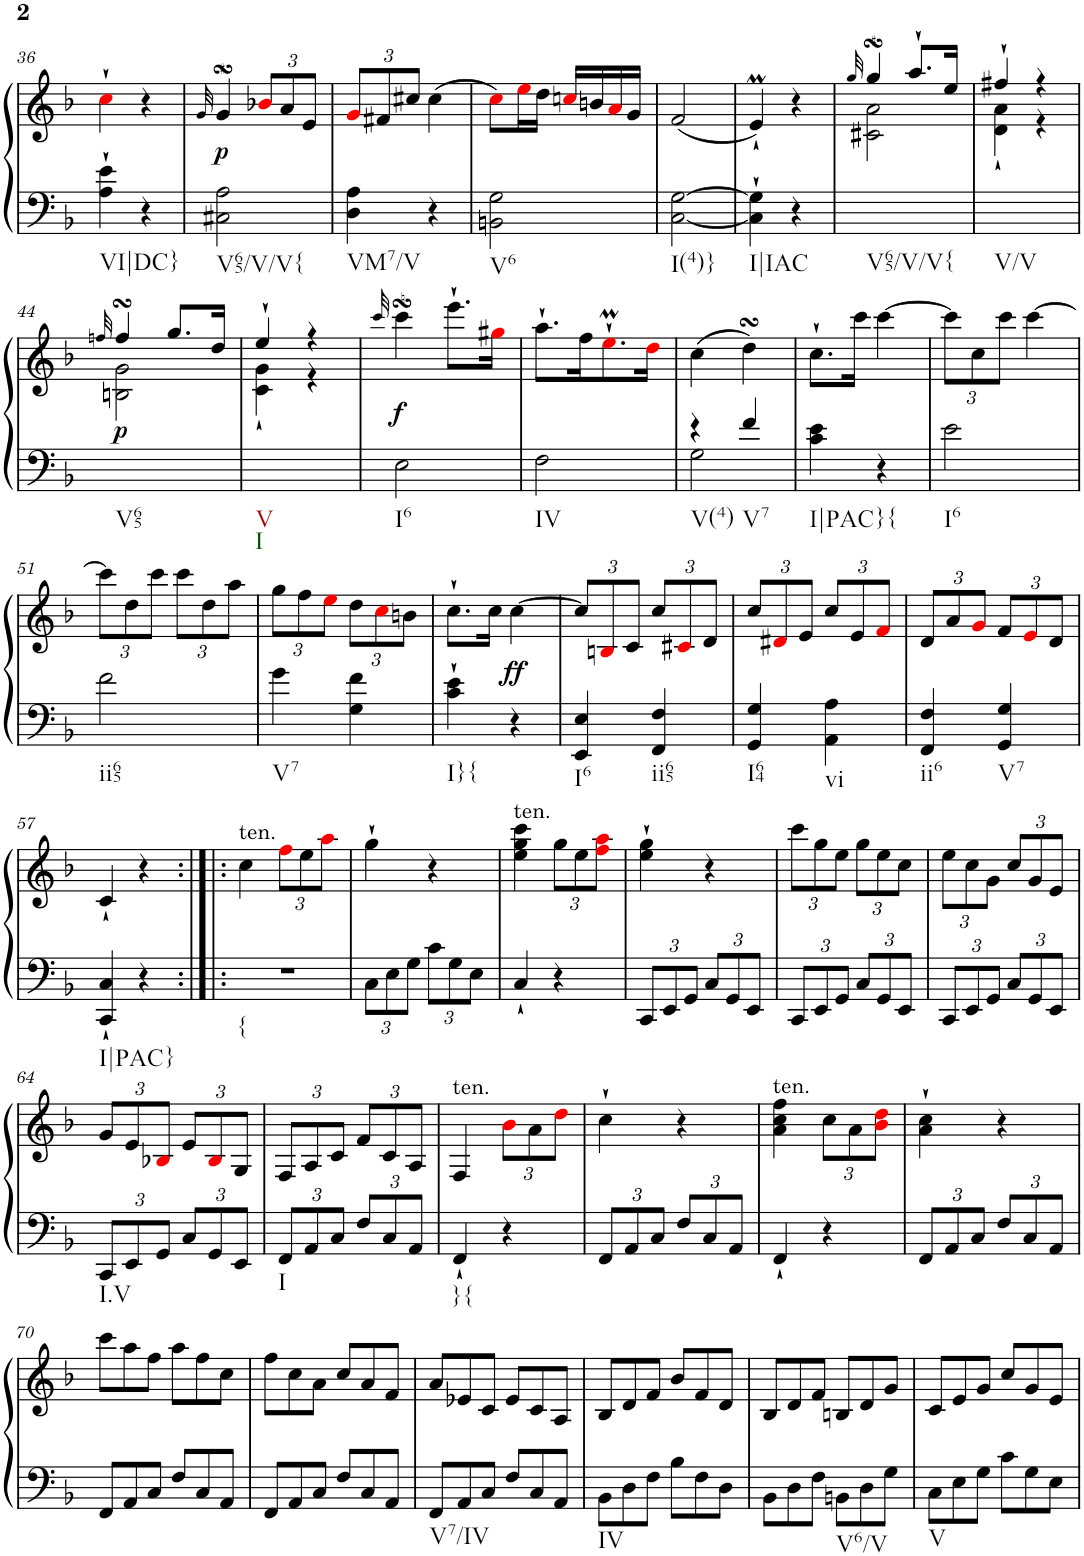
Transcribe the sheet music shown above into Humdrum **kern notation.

**kern	**kern	**dynam	**harte
*part1	*part1	*part1	*part1
*staff2	*staff1	*staff1/2	*
*I"Harpsichord	*	*	*
*I'Hch.	*	*	*
!!LO:PB:g=z
*clefF4	*clefG2	*	*
*k[b-]	*k[b-]	*	*
*M2/4	*M2/4	*	*
=36	=36	=36	=36
4A\` 4e\`	4cc`i\	.	.
4r	4r	.	.
=37	=37	=37	=37
.	32qg/	.	.
!	!	!LO:DY:b	!
2C#X\ 2A\	4gsSSS/	p	.
*	*Xbrackettup	*	*
.	12b-Xi/L	.	.
.	12a/	.	.
.	12e/J	.	.
=38	=38	=38	=38
4D\ 4A\	12gi/L	.	.
.	12f#X/	.	.
.	12cc#X/J	.	.
4r	(>4cc#\	.	.
=39	=39	=39	=39
2BBn\ 2G\	8cci\L)	.	.
.	16eei\L	.	.
.	16dd\JJ	.	.
.	16ccni/LL	.	.
.	16bn/	.	.
.	16ai/	.	.
.	16g/JJ	.	.
=40	=40	=40	=40
[2C\ [2G\	(<2f/	.	.
=41	=41	=41	=41
4C\]` 4G\]`	4em`/)	.	.
4r	4r	.	.
=42	=42	=42	=42
.	32qgg/	.	.
*	*^	*	*
2ryy	4ggsSSS/	2c#X\ 2a\	.	.
.	8.aa`/L	.	.	.
.	16ee/Jk	.	.	.
=43	=43	=43	=43	=43
2ryy	4ff#X`/	4d\` 4a\`	.	.
.	4r	4r	.	.
!!LO:LB:g=z	!!
=44	=44	=44	=44	=44
.	32qffn/	.	.	.
!	!	!	!LO:DY:b	!
2ryy	4ffsSSs/	2Bn\ 2g\	p	.
.	8.gg/L	.	.	.
.	16dd/Jk	.	.	.
=45	=45	=45	=45	=45
2ryy	4ee`/	4c\` 4g\`	.	.
.	4r	4r	.	.
*	*v	*v	*	*
=46	=46	=46	=46
.	32qccc/	.	.
!	!	!LO:DY:b	!
2E\	4cccsSSS\	f	.
.	8.eee`\L	.	.
.	16gg#Xi\Jk	.	.
=47	=47	=47	=47
2F\	8.aa`\L	.	.
.	16ff\K	.	.
.	8.eem`i\	.	.
.	16ddi\Jk	.	.
=48	=48	=48	=48
*^	*	*	*
4r	2G\	(>4cc\	.	.
4f/	.	4ddsSSS\)	.	.
*v	*v	*	*	*
=49	=49	=49	=49
4c\ 4e\	8.cc`\L	.	.
.	16ccc\Jk	.	.
4r	[4ccc\	.	.
=50	=50	=50	=50
2e\	12ccc\L]	.	.
.	12cc\	.	.
.	12ccc\J	.	.
.	[4ccc\	.	.
!!LO:LB:g=z
=51	=51	=51	=51
2f\	12ccc\L]	.	.
.	12dd\	.	.
.	12ccc\J	.	.
.	12ccc\L	.	.
.	12dd\	.	.
.	12aa\J	.	.
=52	=52	=52	=52
4g\	12gg\L	.	.
.	12ff\	.	.
.	12eei\J	.	.
4G\ 4f\	12dd\L	.	.
.	12cci\	.	.
.	12bn\J	.	.
=53	=53	=53	=53
4c\` 4e\`	8.cc`\L	.	.
.	16cc\Jk	.	.
!	!	!LO:DY:b	!
4r	[4cc\	ff	.
=54	=54	=54	=54
4EE/ 4E/	12cc/L]	.	.
.	12Bni/	.	.
.	12c/J	.	.
4FF/ 4F/	12cc/L	.	.
.	12c#Xi/	.	.
.	12d/J	.	.
=55	=55	=55	=55
4GG/ 4G/	12cc/L	.	.
.	12d#Xi/	.	.
.	12e/J	.	.
4AA\ 4A\	12cc/L	.	.
.	12e/	.	.
.	12fi/J	.	.
=56	=56	=56	=56
4FF/ 4F/	12d/L	.	.
.	12a/	.	.
.	12gi/J	.	.
4GG/ 4G/	12f/L	.	.
.	12ei/	.	.
.	12d/J	.	.
!!LO:LB:g=z
=57	=57	=57	=57
4CC/` 4C/`	4c`/	.	.
4r	4r	.	.
=58:|!|:	=58:|!|:	=58:|!|:	=58:|!|:
!	!LO:TX:a:t=ten.	!	!LO:H:kt={
2r	4cc\	.	N
.	12ffi\L	.	.
.	12ee\	.	.
.	12aai\J	.	.
=59	=59	=59	=59
*Xbrackettup	*	*	*
12C\L	4gg`\	.	.
12E\	.	.	.
12G\J	.	.	.
12c\L	4r	.	.
12G\	.	.	.
12E\J	.	.	.
=60	=60	=60	=60
!	!LO:TX:a:t=ten.	!	!
4C`/	4ee\ 4gg\ 4ccc\	.	.
4r	12gg\L	.	.
.	12ee\	.	.
.	12ffi\ 12aai\J	.	.
=61	=61	=61	=61
12CC/L	4ee\` 4gg\`	.	.
12EE/	.	.	.
12GG/J	.	.	.
12C/L	4r	.	.
12GG/	.	.	.
12EE/J	.	.	.
=62	=62	=62	=62
12CC/L	12ccc\L	.	.
12EE/	12gg\	.	.
12GG/J	12ee\J	.	.
12C/L	12gg\L	.	.
12GG/	12ee\	.	.
12EE/J	12cc\J	.	.
=63	=63	=63	=63
12CC/L	12ee\L	.	.
12EE/	12cc\	.	.
12GG/J	12g\J	.	.
12C/L	12cc/L	.	.
12GG/	12g/	.	.
12EE/J	12e/J	.	.
!!LO:LB:g=z
=64	=64	=64	=64
12CC/L	12g/L	.	.
12EE/	12e/	.	.
12GG/J	12B-Xi/J	.	.
12C/L	12e/L	.	.
12GG/	12B-i/	.	.
12EE/J	12G/J	.	.
=65	=65	=65	=65
12FF/L	12F/L	.	.
12AA/	12A/	.	.
12C/J	12c/J	.	.
12F/L	12f/L	.	.
12C/	12c/	.	.
12AA/J	12A/J	.	.
=66	=66	=66	=66
!	!LO:TX:a:t=ten.	!	!LO:H:kt=}{
4FF`/	4F/	.	N
4r	12b-i\L	.	.
.	12a\	.	.
.	12ddi\J	.	.
=67	=67	=67	=67
12FF/L	4cc`\	.	.
12AA/	.	.	.
12C/J	.	.	.
12F/L	4r	.	.
12C/	.	.	.
12AA/J	.	.	.
=68	=68	=68	=68
!	!LO:TX:a:t=ten.	!	!
4FF`/	4a\ 4cc\ 4ff\	.	.
4r	12cc\L	.	.
.	12a\	.	.
.	12b-i\ 12ddi\J	.	.
=69	=69	=69	=69
12FF/L	4a\` 4cc\`	.	.
12AA/	.	.	.
12C/J	.	.	.
12F/L	4r	.	.
12C/	.	.	.
12AA/J	.	.	.
!!LO:LB:g=z
=70	=70	=70	=70
*Xtuplet	*Xtuplet	*	*
12FF/L	12ccc\L	.	.
12AA/	12aa\	.	.
12C/J	12ff\J	.	.
12F/L	12aa\L	.	.
12C/	12ff\	.	.
12AA/J	12cc\J	.	.
=71	=71	=71	=71
12FF/L	12ff\L	.	.
12AA/	12cc\	.	.
12C/J	12a\J	.	.
12F/L	12cc/L	.	.
12C/	12a/	.	.
12AA/J	12f/J	.	.
=72	=72	=72	=72
12FF/L	12a/L	.	.
12AA/	12e-X/	.	.
12C/J	12c/J	.	.
12F/L	12e-/L	.	.
12C/	12c/	.	.
12AA/J	12A/J	.	.
=73	=73	=73	=73
12BB-\L	12B-/L	.	.
12D\	12d/	.	.
12F\J	12f/J	.	.
12B-\L	12b-/L	.	.
12F\	12f/	.	.
12D\J	12d/J	.	.
=74	=74	=74	=74
12BB-\L	12B-/L	.	.
12D\	12d/	.	.
12F\J	12f/J	.	.
12BBn\L	12Bn/L	.	.
12D\	12d/	.	.
12G\J	12g/J	.	.
=75	=75	=75	=75
12C\L	12c/L	.	.
12E\	12e/	.	.
12G\J	12g/J	.	.
12c\L	12cc/L	.	.
12G\	12g/	.	.
12E\J	12e/J	.	.
=	=	=	=
*-	*-	*-	*-
